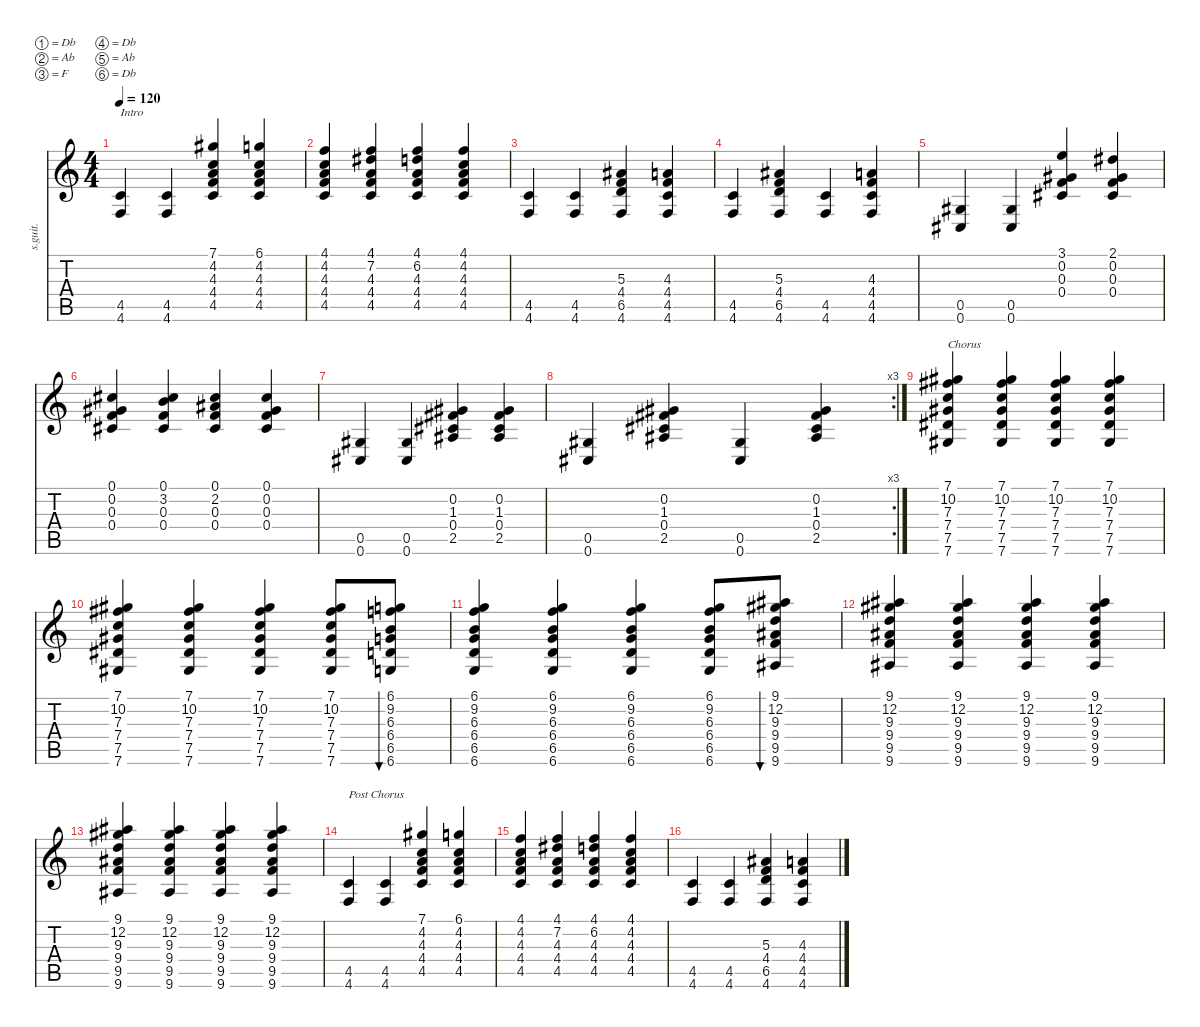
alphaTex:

\defaultSystemsLayout 4
\hideDynamics
\bracketExtendMode nobrackets
\otherSystemsTrackNameOrientation horizontal
\track ("Steel Guitar" "s.guit.") {instrument acousticguitarsteel}
\staff {score tabs}
\tuning (Db4 Ab3 F3 Db3 Ab2 Db2)
\ts (4 4)
\tempo 120
\clef g2
\ks c
(4.6 4.5).4{txt "Intro" dy mf instrument acousticguitarsteel beam Up} (4.6 4.5).4{beam Up} (4.5 4.4 4.3 7.1{acc #} 4.2).4{beam Up} (6.1 4.2 4.3 4.4 4.5).4{beam Up} |
(4.1 4.2 4.3 4.4 4.5).4{beam Up} (4.1 7.2{acc #} 4.3 4.4 4.5).4{beam Up} (4.1 6.2 4.3 4.4 4.5).4{beam Up} (4.1 4.3 4.4 4.5 4.2).4{beam Up} |
(4.6 4.5).4{beam Up} (4.6 4.5).4{beam Up} (5.3{acc #} 6.5 4.6 4.4).4{beam Up} (4.6 4.5 4.4 4.3).4{beam Up} |
(4.6 4.5).4{beam Up} (5.3{acc #} 6.5 4.6 4.4).4{beam Up} (4.6 4.5).4{beam Up} (4.6 4.5 4.4 4.3).4{beam Up} |
(0.6{acc #} 0.5{acc #}).4{beam Up} (0.6{acc #} 0.5{acc #}).4{beam Up} (0.4{acc #} 3.1 0.3 0.2{acc #}).4{beam Up} (2.1{acc #} 0.2{acc #} 0.3 0.4{acc #}).4{beam Up} |
(0.1{acc #} 0.4{acc #} 0.3 0.2{acc #}).4{beam Up} (3.2 0.1{acc #} 0.3 0.4{acc #}).4{beam Up} (2.2{acc #} 0.1{acc #} 0.3 0.4{acc #}).4{beam Up} (0.2{acc #} 0.1{acc #} 0.3 0.4{acc #}).4{beam Up} |
(0.6{acc #} 0.5{acc #}).4{beam Up} (0.6{acc #} 0.5{acc #}).4{beam Up} (1.3{acc #} 2.5{acc #} 0.4{acc #} 0.2{acc #}).4{beam Up} (1.3{acc #} 0.4{acc #} 2.5{acc #} 0.2{acc #}).4{beam Up} |
\rc 3
(0.6{acc #} 0.5{acc #}).4{beam Up} (1.3{acc #} 0.4{acc #} 2.5{acc #} 0.2{acc #}).4{beam Up} (0.6{acc #} 0.5{acc #}).4{beam Up} (1.3{acc #} 0.4{acc #} 2.5{acc #} 0.2{acc #}).4{beam Up} |
(7.6{acc #} 7.5{acc #} 7.4{acc #} 7.3 10.2{acc #} 7.1{acc #}).4{txt "Chorus" beam Up} (7.6{acc #} 7.5{acc #} 7.4{acc #} 7.3 10.2{acc #} 7.1{acc #}).4{beam Up} (7.6{acc #} 7.5{acc #} 7.4{acc #} 7.3 10.2{acc #} 7.1{acc #}).4{beam Up} (7.6{acc #} 7.5{acc #} 7.4{acc #} 7.3 10.2{acc #} 7.1{acc #}).4{beam Up} |
(7.6{acc #} 7.5{acc #} 7.4{acc #} 7.3 10.2{acc #} 7.1{acc #}).4{beam Up} (7.6{acc #} 7.5{acc #} 7.4{acc #} 7.3 10.2{acc #} 7.1{acc #}).4{beam Up} (7.6{acc #} 7.5{acc #} 7.4{acc #} 7.3 10.2{acc #} 7.1{acc #}).4{beam Up} (7.6{acc #} 7.5{acc #} 7.4{acc #} 7.3 10.2{acc #} 7.1{acc #}).8{beam Up} (6.6 6.5 6.4 6.3 9.2 6.1).8{bu 30 beam Up} |
(6.6 6.5 6.4 6.3 9.2 6.1).4{beam Up} (6.6 6.5 6.4 6.3 9.2 6.1).4{beam Up} (6.6 6.5 6.4 6.3 9.2 6.1).4{beam Up} (6.6 6.5 6.4 6.3 9.2 6.1).8{beam Up} (12.2{acc #} 9.1{acc #} 9.3 9.4{acc #} 9.5 9.6{acc #}).8{bu 30 beam Up} |
(12.2{acc #} 9.1{acc #} 9.3 9.4{acc #} 9.5 9.6{acc #}).4{beam Up} (12.2{acc #} 9.1{acc #} 9.3 9.4{acc #} 9.5 9.6{acc #}).4{beam Up} (12.2{acc #} 9.1{acc #} 9.3 9.4{acc #} 9.5 9.6{acc #}).4{beam Up} (12.2{acc #} 9.1{acc #} 9.3 9.4{acc #} 9.5 9.6{acc #}).4{beam Up} |
(12.2{acc #} 9.1{acc #} 9.3 9.4{acc #} 9.5 9.6{acc #}).4{beam Up} (12.2{acc #} 9.1{acc #} 9.3 9.4{acc #} 9.5 9.6{acc #}).4{beam Up} (12.2{acc #} 9.1{acc #} 9.3 9.4{acc #} 9.5 9.6{acc #}).4{beam Up} (12.2{acc #} 9.1{acc #} 9.3 9.4{acc #} 9.5 9.6{acc #}).4{beam Up} |
(4.6 4.5).4{txt "Post Chorus" beam Up} (4.6 4.5).4{beam Up} (4.5 4.4 4.3 7.1{acc #} 4.2).4{beam Up} (6.1 4.2 4.3 4.4 4.5).4{beam Up} |
(4.1 4.2 4.3 4.4 4.5).4{beam Up} (4.1 7.2{acc #} 4.3 4.4 4.5).4{beam Up} (4.1 6.2 4.3 4.4 4.5).4{beam Up} (4.1 4.3 4.4 4.5 4.2).4{beam Up} |
(4.6 4.5).4{beam Up} (4.6 4.5).4{beam Up} (5.3{acc #} 6.5 4.6 4.4).4{beam Up} (4.6 4.5 4.4 4.3).4{beam Up}
